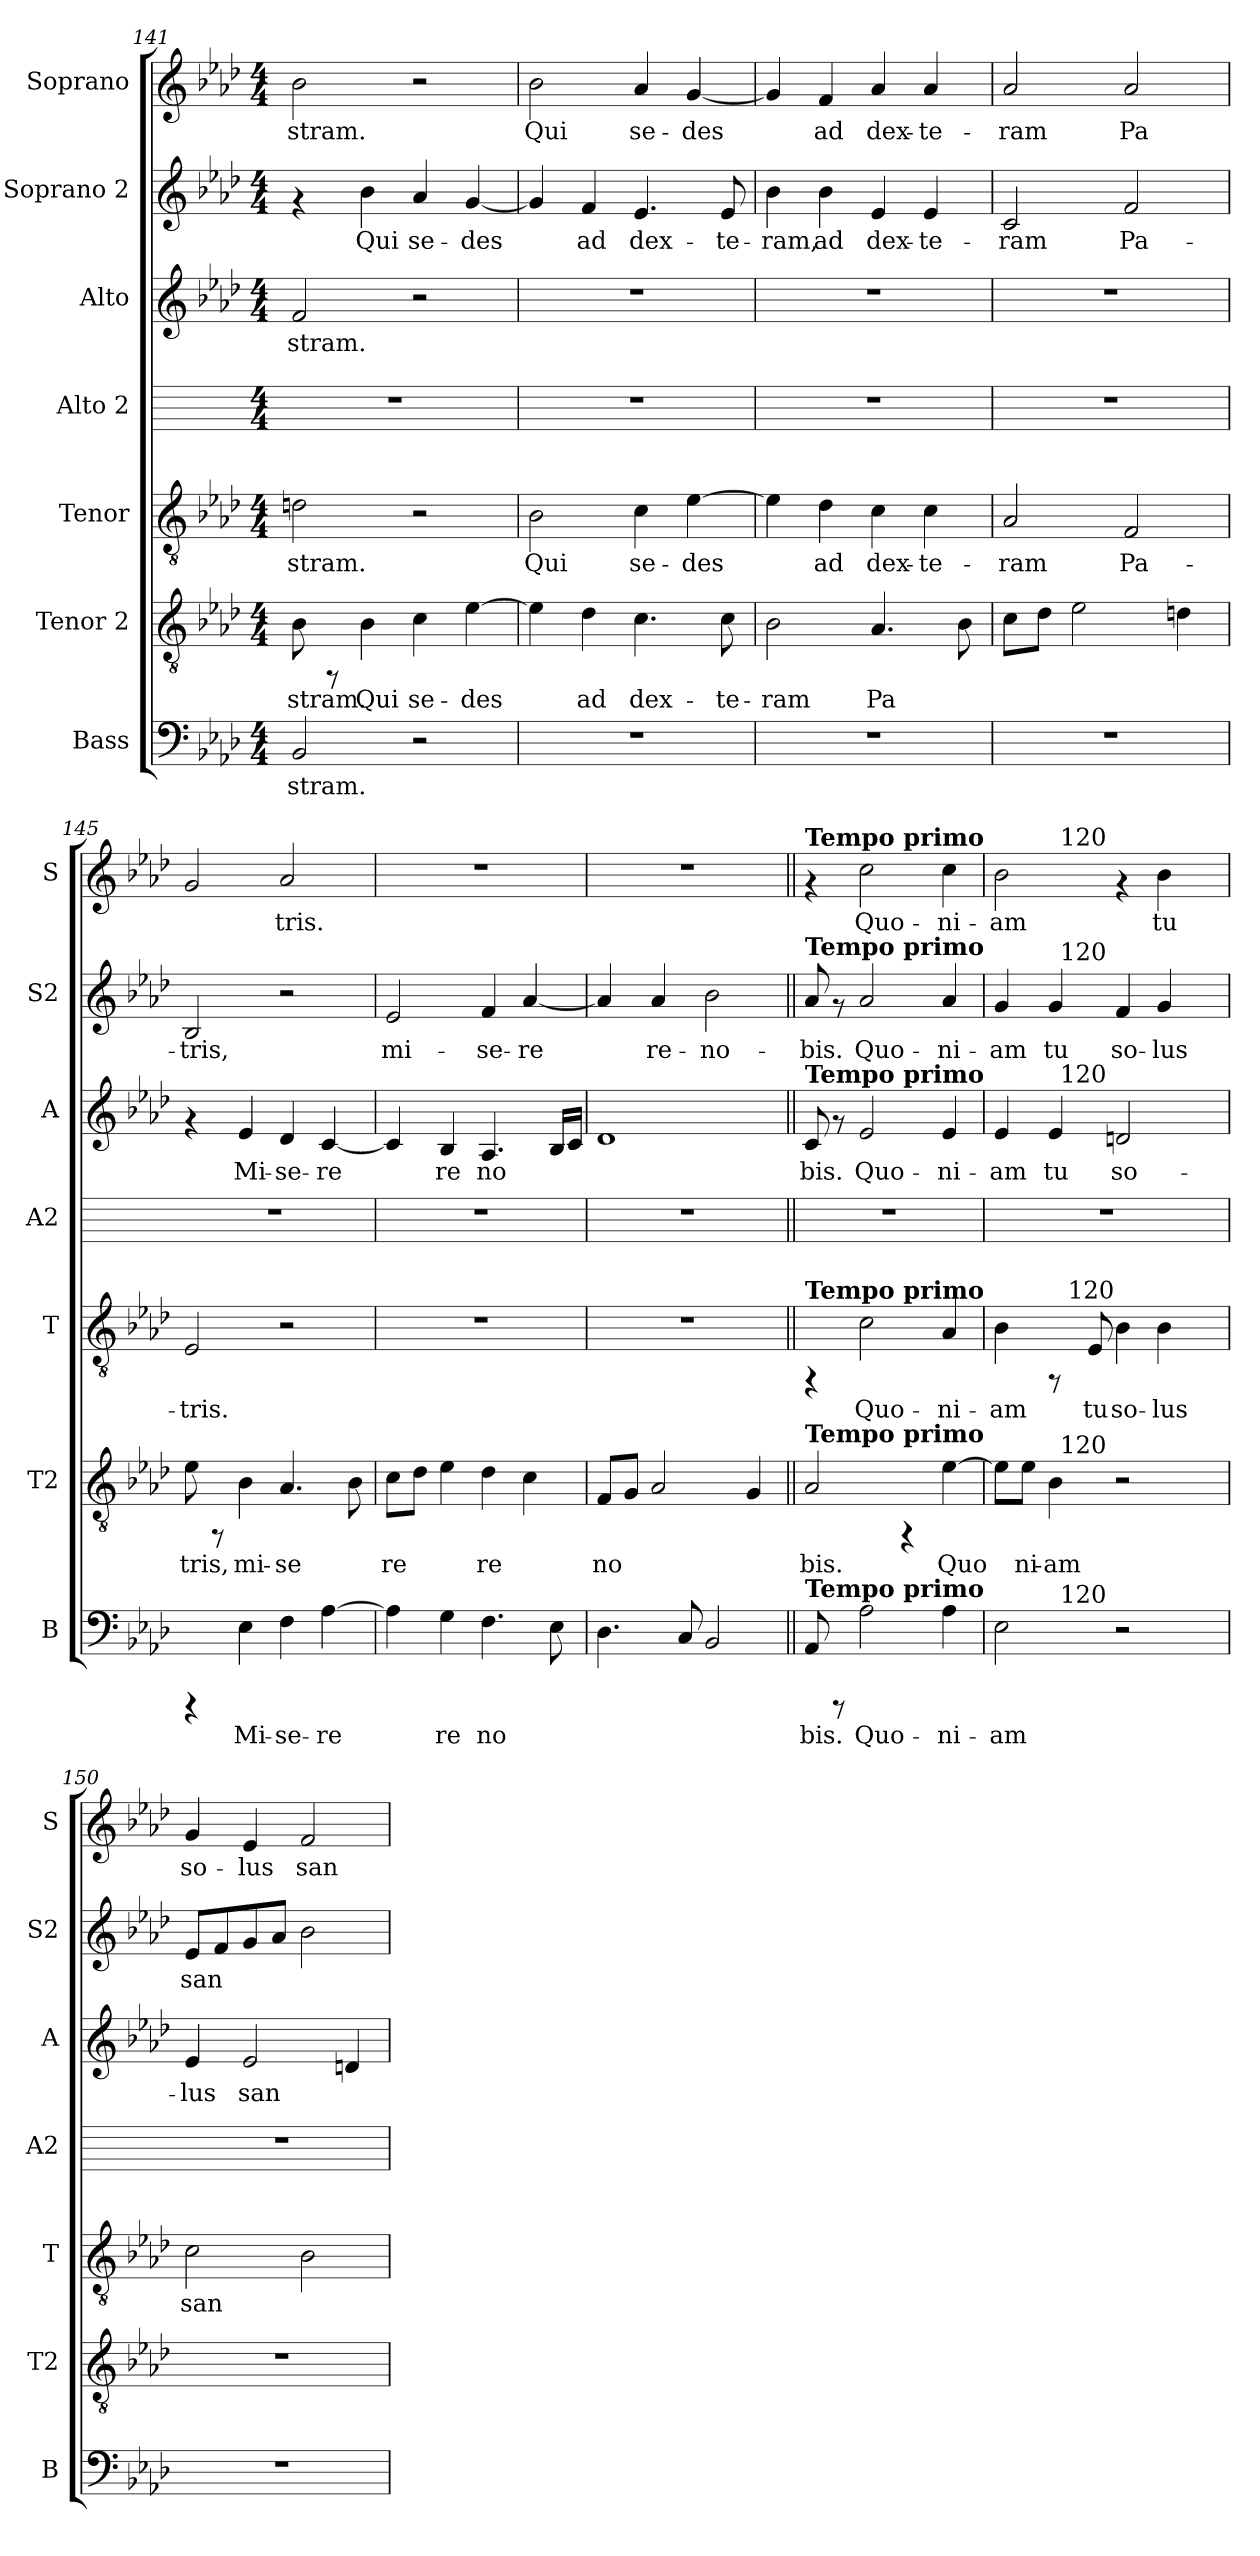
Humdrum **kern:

**kern	**text	**kern	**text	**kern	**text	**kern	**kern	**text	**kern	**text	**kern	**text
*part7	*part7	*part6	*part6	*part5	*part5	*part4	*part3	*part3	*part2	*part2	*part1	*part1
*staff7	*staff7	*staff6	*staff6	*staff5	*staff5	*staff4	*staff3	*staff3	*staff2	*staff2	*staff1	*staff1
*I"Bass	*	*I"Tenor 2	*	*I"Tenor	*	*I"Alto 2	*I"Alto	*	*I"Soprano 2	*	*I"Soprano	*
*I'B	*	*I'T2	*	*I'T	*	*I'A2	*I'A	*	*I'S2	*	*I'S	*
*clefF4	*	*clefGv2	*	*clefGv2	*	*	*clefG2	*	*clefG2	*	*clefG2	*
*k[b-e-a-d-]	*	*k[b-e-a-d-]	*	*k[b-e-a-d-]	*	*k[]	*k[b-e-a-d-]	*	*k[b-e-a-d-]	*	*k[b-e-a-d-]	*
*A-:	*	*A-:	*	*A-:	*	*C:	*A-:	*	*A-:	*	*A-:	*
*M4/4	*	*M4/4	*	*M4/4	*	*M4/4	*M4/4	*	*M4/4	*	*M4/4	*
=141	=141	=141	=141	=141	=141	=141	=141	=141	=141	=141	=141	=141
!	!LO:LY:b:cj	!	!LO:LY:b:cj	!	!LO:LY:b:cj	!	!	!LO:LY:b:cj	!	!	!	!LO:LY:b:cj
2BB-/	-stram.	8B-\	-stram.	2dn\	-stram.	1r	2f/	-stram.	4rf	.	2b-\	-stram.
.	.	8rFF	.	.	.	.	.	.	.	.	.	.
!	!	!	!LO:LY:b:cj	!	!	!	!	!	!	!LO:LY:b:cj	!	!
.	.	4B-\	Qui	.	.	.	.	.	4b-\	Qui	.	.
!	!	!	!LO:LY:b:cj	!	!	!	!	!	!	!LO:LY:b:cj	!	!
2r	.	4c\	se-	2r	.	.	2r	.	4a-/	se-	2r	.
!	!	!	!LO:LY:b:cj	!	!	!	!	!	!	!LO:LY:b:cj	!	!
.	.	[>4e-\	-des	.	.	.	.	.	[<4g/	-des	.	.
=142	=142	=142	=142	=142	=142	=142	=142	=142	=142	=142	=142	=142
!	!	!	!LO:LY:b:cj	!	!LO:LY:b:cj	!	!	!	!	!LO:LY:b:cj	!	!LO:LY:b:cj
1r	.	4e-\]	.	2B-\	Qui	1r	1r	.	4g/]	.	2b-\	Qui
!	!	!	!LO:LY:b:cj	!	!	!	!	!	!	!LO:LY:b:cj	!	!
.	.	4d-\	ad	.	.	.	.	.	4f/	ad	.	.
!	!	!	!LO:LY:b:cj	!	!LO:LY:b:cj	!	!	!	!	!LO:LY:b:cj	!	!LO:LY:b:cj
.	.	4.c\	dex-	4c\	se-	.	.	.	4.e-/	dex-	4a-/	se-
!	!	!	!	!	!LO:LY:b:cj	!	!	!	!	!	!	!LO:LY:b:cj
.	.	.	.	[>4e-\	-des	.	.	.	.	.	[<4g/	-des
!	!	!	!LO:LY:b:cj	!	!	!	!	!	!	!LO:LY:b:cj	!	!
.	.	8c\	-te-	.	.	.	.	.	8e-/	-te-	.	.
=143	=143	=143	=143	=143	=143	=143	=143	=143	=143	=143	=143	=143
!	!	!	!LO:LY:b:cj	!	!LO:LY:b:cj	!	!	!	!	!LO:LY:b:cj	!	!LO:LY:b:cj
1r	.	2B-\	-ram	4e-\]	.	1r	1r	.	4b-\	-ram,	4g/]	.
!	!	!	!	!	!LO:LY:b:cj	!	!	!	!	!LO:LY:b:cj	!	!LO:LY:b:cj
.	.	.	.	4d-\	ad	.	.	.	4b-\	ad	4f/	ad
!	!	!	!LO:LY:b:cj	!	!LO:LY:b:cj	!	!	!	!	!LO:LY:b:cj	!	!LO:LY:b:cj
.	.	4.A-/	Pa-	4c\	dex-	.	.	.	4e-/	dex-	4a-/	dex-
!	!	!	!	!	!LO:LY:b:cj	!	!	!	!	!LO:LY:b:cj	!	!LO:LY:b:cj
.	.	.	.	4c\	-te-	.	.	.	4e-/	-te-	4a-/	-te-
!	!	!	!LO:LY:b:cj	!	!	!	!	!	!	!	!	!
.	.	8B-\	--	.	.	.	.	.	.	.	.	.
=144	=144	=144	=144	=144	=144	=144	=144	=144	=144	=144	=144	=144
!	!	!	!LO:LY:b:cj	!	!LO:LY:b:cj	!	!	!	!	!LO:LY:b:cj	!	!LO:LY:b:cj
1r	.	8c\L	--	2A-/	-ram	1r	1r	.	2c/	-ram	2a-/	-ram
!	!	!	!LO:LY:b:cj	!	!	!	!	!	!	!	!	!
.	.	8d-\J	--	.	.	.	.	.	.	.	.	.
!	!	!	!LO:LY:b:cj	!	!	!	!	!	!	!	!	!
.	.	2e-\	--	.	.	.	.	.	.	.	.	.
!	!	!	!	!	!LO:LY:b:cj	!	!	!	!	!LO:LY:b:cj	!	!LO:LY:b:cj
.	.	.	.	2F/	Pa-	.	.	.	2f/	Pa-	2a-/	Pa-
!	!	!	!LO:LY:b:cj	!	!	!	!	!	!	!	!	!
.	.	4dn\	--	.	.	.	.	.	.	.	.	.
=145	=145	=145	=145	=145	=145	=145	=145	=145	=145	=145	=145	=145
!	!	!	!LO:LY:b:cj	!	!LO:LY:b:cj	!	!	!	!	!LO:LY:b:cj	!	!LO:LY:b:cj
4rCCC	.	8e-\	-tris,	2E-/	-tris.	1r	4rf	.	2B-/	-tris,	2g/	--
.	.	8rFF	.	.	.	.	.	.	.	.	.	.
!	!LO:LY:b:cj	!	!LO:LY:b:cj	!	!	!	!	!LO:LY:b:cj	!	!	!	!
4E-\	Mi-	4B-\	mi-	.	.	.	4e-/	Mi-	.	.	.	.
!	!LO:LY:b:cj	!	!LO:LY:b:cj	!	!	!	!	!LO:LY:b:cj	!	!	!	!LO:LY:b:cj
4F\	-se-	4.A-/	-se-	2r	.	.	4d-/	-se-	2r	.	2a-/	-tris.
!	!LO:LY:b:cj	!	!	!	!	!	!	!LO:LY:b:cj	!	!	!	!
[<4A-\	-re-	.	.	.	.	.	[<4c/	-re-	.	.	.	.
!	!	!	!LO:LY:b:cj	!	!	!	!	!	!	!	!	!
.	.	8B-\	--	.	.	.	.	.	.	.	.	.
!!LO:LB:g=z
=146	=146	=146	=146	=146	=146	=146	=146	=146	=146	=146	=146	=146
!	!LO:LY:b:cj	!	!LO:LY:b:cj	!	!	!	!	!LO:LY:b:cj	!	!LO:LY:b:cj	!	!
4A-\]	--	8c\L	-re-	1r	.	1r	4c/]	--	2e-/	mi-	1r	.
!	!	!	!LO:LY:b:cj	!	!	!	!	!	!	!	!	!
.	.	8d-\J	--	.	.	.	.	.	.	.	.	.
!	!LO:LY:b:cj	!	!LO:LY:b:cj	!	!	!	!	!LO:LY:b:cj	!	!	!	!
4G\	-re	4e-\	--	.	.	.	4B-/	-re	.	.	.	.
!	!LO:LY:b:cj	!	!LO:LY:b:cj	!	!	!	!	!LO:LY:b:cj	!	!LO:LY:b:cj	!	!
4.F\	no-	4d-\	-re	.	.	.	4.A-/	no-	4f/	-se-	.	.
!	!	!	!LO:LY:b:cj	!	!	!	!	!	!	!LO:LY:b:cj	!	!
.	.	4c\	.	.	.	.	.	.	[<4a-/	-re-	.	.
!	!LO:LY:b:cj	!	!	!	!	!	!	!LO:LY:b:cj	!	!	!	!
8E-\	--	.	.	.	.	.	16B-/L	--	.	.	.	.
!	!	!	!	!	!	!	!	!LO:LY:b:cj	!	!	!	!
.	.	.	.	.	.	.	16c/J	--	.	.	.	.
=147	=147	=147	=147	=147	=147	=147	=147	=147	=147	=147	=147	=147
!	!LO:LY:b:cj	!	!LO:LY:b:cj	!	!	!	!	!LO:LY:b:cj	!	!LO:LY:b:cj	!	!
4.D-\	--	8F/L	no	1r	.	1r	1d-	--	4a-/]	--	1r	.
!	!	!	!LO:LY:b:cj	!	!	!	!	!	!	!	!	!
.	.	8G/J	.	.	.	.	.	.	.	.	.	.
!	!	!	!LO:LY:b:cj	!	!	!	!	!	!	!LO:LY:b:cj	!	!
.	.	2A-/	.	.	.	.	.	.	4a-/	-re-	.	.
!	!LO:LY:b:cj	!	!	!	!	!	!	!	!	!	!	!
8C/	--	.	.	.	.	.	.	.	.	.	.	.
!	!LO:LY:b:cj	!	!	!	!	!	!	!	!	!LO:LY:b:cj	!	!
2BB-/	--	.	.	.	.	.	.	.	2b-\	-no-	.	.
!	!	!	!LO:LY:b:cj	!	!	!	!	!	!	!	!	!
.	.	4G/	.	.	.	.	.	.	.	.	.	.
=148||	=148||	=148||	=148||	=148||	=148||	=148||	=148||	=148||	=148||	=148||	=148||	=148||
!	!	!	!	!	!	!	!	!	!	!	!LO:TX:a:B:t=Tempo primo	!
!	!	!	!	!	!	!	!	!	!LO:TX:a:B:t=Tempo primo	!	!	!
!	!	!	!	!	!	!	!LO:TX:a:B:t=Tempo primo	!	!	!	!	!
!	!	!	!	!LO:TX:a:B:t=Tempo primo	!	!	!	!	!	!	!	!
!	!	!LO:TX:a:B:t=Tempo primo	!	!	!	!	!	!	!	!	!	!
!LO:TX:a:B:t=Tempo primo	!	!	!	!	!	!	!	!	!	!	!	!
!	!LO:LY:b:cj	!	!LO:LY:b:cj	!	!	!	!	!LO:LY:b:cj	!	!LO:LY:b:cj	!	!
8AA-/	-bis.	2A-/	bis.	4rFF	.	1r	8c/	-bis.	8a-/	-bis.	4rf	.
8rCCC	.	.	.	.	.	.	8rf	.	8rf	.	.	.
!	!LO:LY:b:cj	!	!	!	!LO:LY:b:cj	!	!	!LO:LY:b:cj	!	!LO:LY:b:cj	!	!LO:LY:b:cj
2A-\	Quo-	.	.	2c\	Quo-	.	2e-/	Quo-	2a-/	Quo-	2cc\	Quo-
.	.	4rFF	.	.	.	.	.	.	.	.	.	.
!	!LO:LY:b:cj	!	!LO:LY:b:cj	!	!LO:LY:b:cj	!	!	!LO:LY:b:cj	!	!LO:LY:b:cj	!	!LO:LY:b:cj
4A-\	-ni-	[>4e-\	Quo-	4A-/	-ni-	.	4e-/	-ni-	4a-/	-ni-	4cc\	-ni-
=149	=149	=149	=149	=149	=149	=149	=149	=149	=149	=149	=149	=149
!	!LO:LY:b:cj	!	!LO:LY:b:cj	!	!LO:LY:b:cj	!	!	!LO:LY:b:cj	!	!LO:LY:b:cj	!	!LO:LY:b:cj
*^	*	*^	*	*^	*	*	*^	*	*^	*	*^	*
2E-\	4ryy	-am	8e-\L]	4ryy	--	4B-\	4ryy	-am	1r	4e-/	4ryy	-am	4g/	4ryy	-am	2b-\	4ryy	-am
!	!	!	!	!	!LO:LY:b:cj	!	!	!	!	!	!	!	!	!	!	!	!	!
.	.	.	8e-\J	.	-ni-	.	.	.	.	.	.	.	.	.	.	.	.	.
!	!	!	!	!	!LO:LY:b:cj	!	!	!	!	!	!	!LO:LY:b:cj	!	!	!LO:LY:b:cj	!	!	!
.	32ryy	.	4B-\	32ryy	-am	8rFF	32.ryy	.	.	4e-/	32ryy	tu	4g/	32ryy	tu	.	32ryy	.
!	!	!	!	!	!	!	!	!	!	!	!	!	!	!	!	!	!LO:TX:a:t=120	!
!	!	!	!	!	!	!	!	!	!	!	!	!	!	!LO:TX:a:t=120	!	!	!	!
!	!	!	!	!	!	!	!	!	!	!	!LO:TX:a:t=120	!	!	!	!	!	!	!
!	!	!	!	!LO:TX:a:t=120	!	!	!	!	!	!	!	!	!	!	!	!	!	!
!	!LO:TX:a:t=120	!	!	!	!	!	!	!	!	!	!	!	!	!	!	!	!	!
.	2ryy	.	.	2ryy	.	.	.	.	.	.	2ryy	.	.	2ryy	.	.	2ryy	.
!	!	!	!	!	!	!	!LO:TX:a:t=120	!	!	!	!	!	!	!	!	!	!	!
.	.	.	.	.	.	.	2ryy	.	.	.	.	.	.	.	.	.	.	.
!	!	!	!	!	!	!	!	!LO:LY:b:cj	!	!	!	!	!	!	!	!	!	!
.	.	.	.	.	.	8E-/	.	tu	.	.	.	.	.	.	.	.	.	.
!	!	!	!	!	!	!	!	!LO:LY:b:cj	!	!	!	!LO:LY:b:cj	!	!	!LO:LY:b:cj	!	!	!
2r	.	.	2r	.	.	4B-\	.	so-	.	2dn/	.	so-	4f/	.	so-	4rf	.	.
!	!	!	!	!	!	!	!	!LO:LY:b:cj	!	!	!	!	!	!	!LO:LY:b:cj	!	!	!LO:LY:b:cj
.	.	.	.	.	.	4B-\	.	-lus	.	.	.	.	4g/	.	-lus	4b-\	.	tu
.	8..ryy	.	.	8..ryy	.	.	.	.	.	.	8..ryy	.	.	8..ryy	.	.	8..ryy	.
.	.	.	.	.	.	.	8ryy	.	.	.	.	.	.	.	.	.	.	.
.	.	.	.	.	.	.	16ryy	.	.	.	.	.	.	.	.	.	.	.
.	.	.	.	.	.	.	64ryy	.	.	.	.	.	.	.	.	.	.	.
=150	=150	=150	=150	=150	=150	=150	=150	=150	=150	=150	=150	=150	=150	=150	=150	=150	=150	=150
!	!	!	!	!	!	!	!	!LO:LY:b:cj	!	!	!	!LO:LY:b:cj	!	!	!LO:LY:b:cj	!	!	!LO:LY:b:cj
*v	*v	*	*	*	*	*v	*v	*	*	*v	*v	*	*v	*v	*	*v	*v	*
*	*	*v	*v	*	*	*	*	*	*	*	*	*	*
1r	.	1r	.	2c\	san-	1r	4e-/	-lus	8e-/L	san-	4g/	so-
!	!	!	!	!	!	!	!	!	!	!LO:LY:b:cj	!	!
.	.	.	.	.	.	.	.	.	8f/	--	.	.
!	!	!	!	!	!	!	!	!LO:LY:b:cj	!	!LO:LY:b:cj	!	!LO:LY:b:cj
.	.	.	.	.	.	.	2e-/	san-	8g/	--	4e-/	-lus
!	!	!	!	!	!	!	!	!	!	!LO:LY:b:cj	!	!
.	.	.	.	.	.	.	.	.	8a-/J	--	.	.
!	!	!	!	!	!LO:LY:b:cj	!	!	!	!	!LO:LY:b:cj	!	!LO:LY:b:cj
.	.	.	.	2B-\	--	.	.	.	2b-\	--	2f/	san-
!	!	!	!	!	!	!	!	!LO:LY:b:cj	!	!	!	!
.	.	.	.	.	.	.	4dn/	--	.	.	.	.
=	=	=	=	=	=	=	=	=	=	=	=	=
*-	*-	*-	*-	*-	*-	*-	*-	*-	*-	*-	*-	*-
